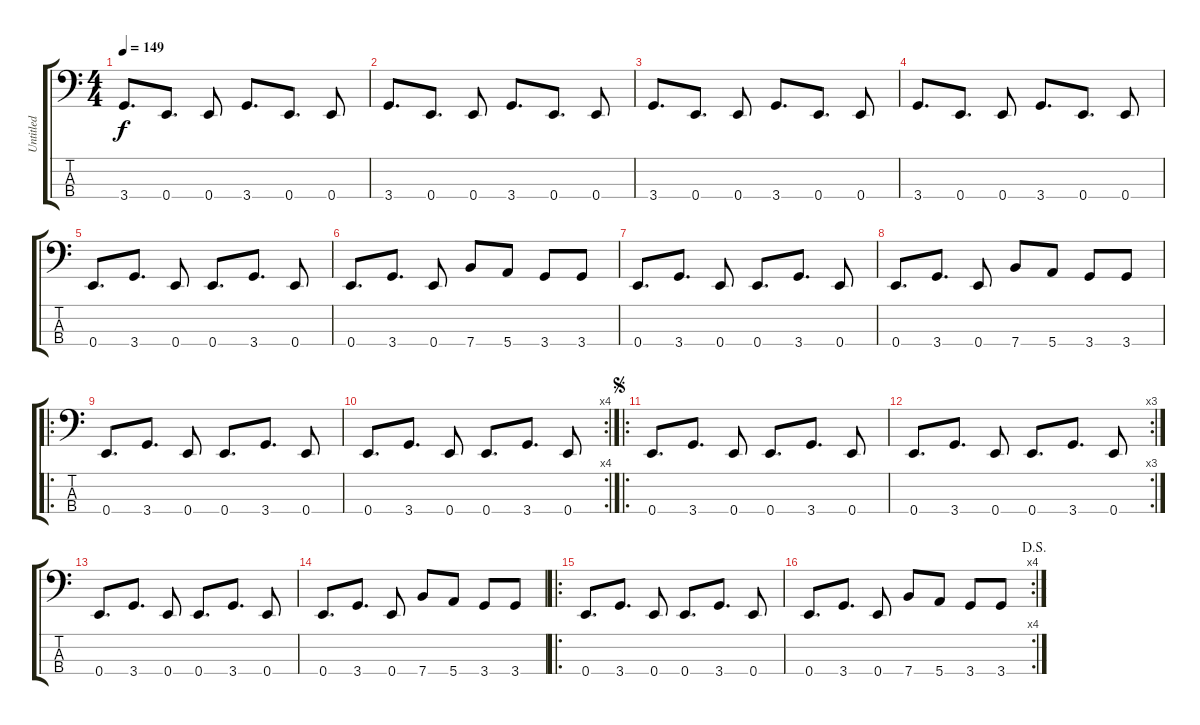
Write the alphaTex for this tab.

\track ("Untitled" "Untitled") {instrument electricbasspick}
\staff {score tabs}
\tuning (G2 D2 A1 E1) {hide}
\ts (4 4)
\tempo 149
\clef f4
\ks c
3.4.8{d dy f instrument electricbasspick} 0.4.8{d} 0.4.8 3.4.8{d} 0.4.8{d} 0.4.8 |
3.4.8{d} 0.4.8{d} 0.4.8 3.4.8{d} 0.4.8{d} 0.4.8 |
3.4.8{d} 0.4.8{d} 0.4.8 3.4.8{d} 0.4.8{d} 0.4.8 |
3.4.8{d} 0.4.8{d} 0.4.8 3.4.8{d} 0.4.8{d} 0.4.8 |
0.4.8{d} 3.4.8{d} 0.4.8 0.4.8{d} 3.4.8{d} 0.4.8 |
0.4.8{d} 3.4.8{d} 0.4.8 7.4.8 5.4.8 3.4.8 3.4.8 |
0.4.8{d} 3.4.8{d} 0.4.8 0.4.8{d} 3.4.8{d} 0.4.8 |
0.4.8{d} 3.4.8{d} 0.4.8 7.4.8 5.4.8 3.4.8 3.4.8 |
\ro
0.4.8{d} 3.4.8{d} 0.4.8 0.4.8{d} 3.4.8{d} 0.4.8 |
\rc 4
0.4.8{d} 3.4.8{d} 0.4.8 0.4.8{d} 3.4.8{d} 0.4.8 |
\ro
\jump segno
0.4.8{d} 3.4.8{d} 0.4.8 0.4.8{d} 3.4.8{d} 0.4.8 |
\rc 3
0.4.8{d} 3.4.8{d} 0.4.8 0.4.8{d} 3.4.8{d} 0.4.8 |
0.4.8{d} 3.4.8{d} 0.4.8 0.4.8{d} 3.4.8{d} 0.4.8 |
0.4.8{d} 3.4.8{d} 0.4.8 7.4.8 5.4.8 3.4.8 3.4.8 |
\ro
0.4.8{d} 3.4.8{d} 0.4.8 0.4.8{d} 3.4.8{d} 0.4.8 |
\rc 4
\jump dalsegno
0.4.8{d} 3.4.8{d} 0.4.8 7.4.8 5.4.8 3.4.8 3.4.8
